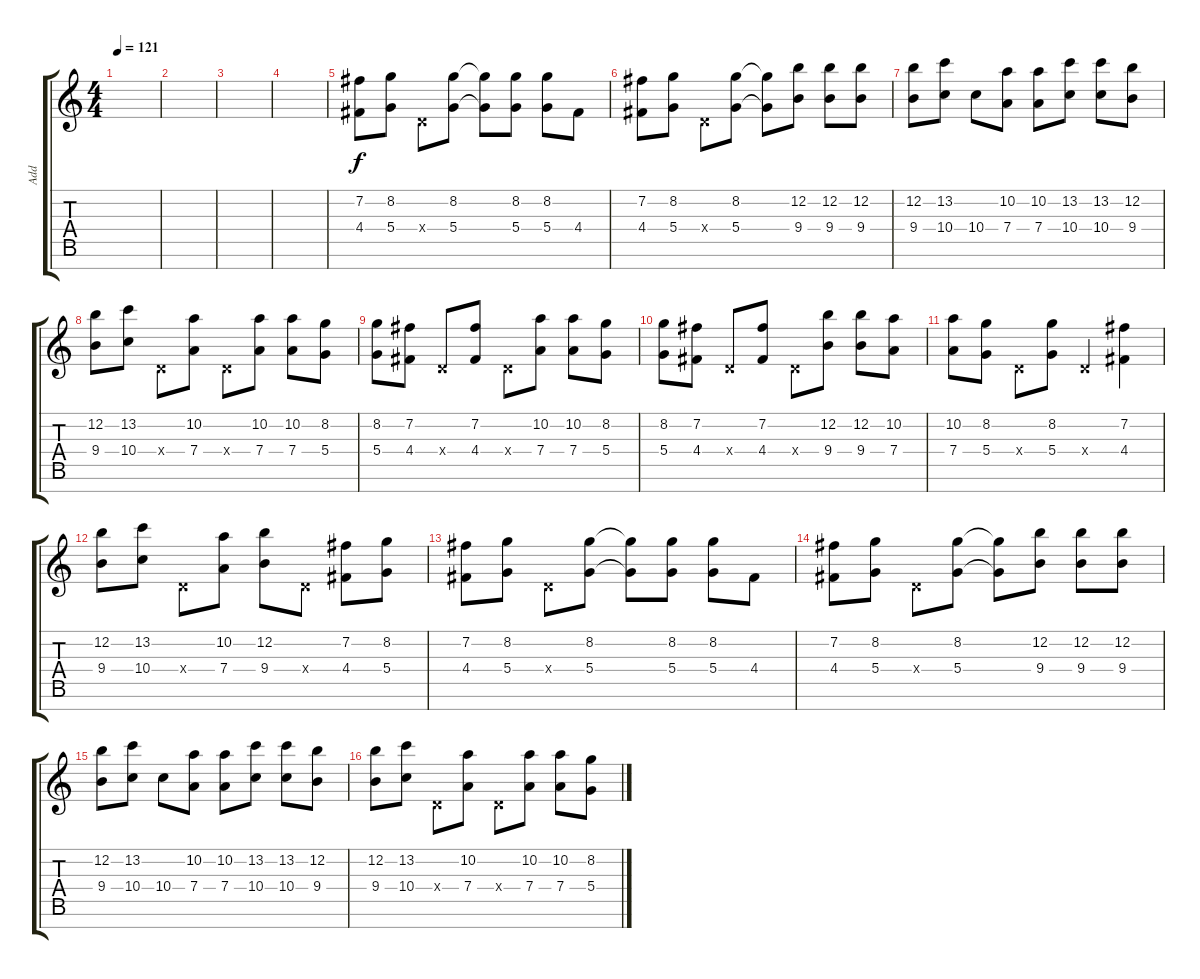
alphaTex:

\track ("Add" "Add") {instrument distortionguitar}
\staff {score tabs}
\tuning (E4 B3 G3 D3 A2 E2 B1) {hide}
\ts (4 4)
\tempo 121
\clef g2
\ks c
|
|
|
|
(7.2 4.4).8 (8.2 5.4).8 0.4{x}.8 (8.2 5.4).8 (8.2{t} 5.4{t}).8 (8.2 5.4).8 (8.2 5.4).8 4.4.8 |
(7.2 4.4).8 (8.2 5.4).8 0.4{x}.8 (8.2 5.4).8 (8.2{t} 5.4{t}).8 (12.2 9.4).8 (12.2 9.4).8 (12.2 9.4).8 |
(12.2 9.4).8 (13.2 10.4).8 10.4.8 (10.2 7.4).8 (10.2 7.4).8 (13.2 10.4).8 (13.2 10.4).8 (12.2 9.4).8 |
(12.2 9.4).8 (13.2 10.4).8 0.4{x}.8 (10.2 7.4).8 0.4{x}.8 (10.2 7.4).8 (10.2 7.4).8 (8.2 5.4).8 |
(8.2 5.4).8 (7.2 4.4).8 0.4{x}.8 (7.2 4.4).8 0.4{x}.8 (10.2 7.4).8 (10.2 7.4).8 (8.2 5.4).8 |
(8.2 5.4).8 (7.2 4.4).8 0.4{x}.8 (7.2 4.4).8 0.4{x}.8 (12.2 9.4).8 (12.2 9.4).8 (10.2 7.4).8 |
(10.2 7.4).8 (8.2 5.4).8 0.4{x}.8 (8.2 5.4).8 0.4{x}.4 (7.2 4.4).4 |
(12.2 9.4).8 (13.2 10.4).8 0.4{x}.8 (10.2 7.4).8 (12.2 9.4).8 0.4{x}.8 (7.2 4.4).8 (8.2 5.4).8 |
(7.2 4.4).8 (8.2 5.4).8 0.4{x}.8 (8.2 5.4).8 (8.2{t} 5.4{t}).8 (8.2 5.4).8 (8.2 5.4).8 4.4.8 |
(7.2 4.4).8 (8.2 5.4).8 0.4{x}.8 (8.2 5.4).8 (8.2{t} 5.4{t}).8 (12.2 9.4).8 (12.2 9.4).8 (12.2 9.4).8 |
(12.2 9.4).8 (13.2 10.4).8 10.4.8 (10.2 7.4).8 (10.2 7.4).8 (13.2 10.4).8 (13.2 10.4).8 (12.2 9.4).8 |
(12.2 9.4).8 (13.2 10.4).8 0.4{x}.8 (10.2 7.4).8 0.4{x}.8 (10.2 7.4).8 (10.2 7.4).8 (8.2 5.4).8
